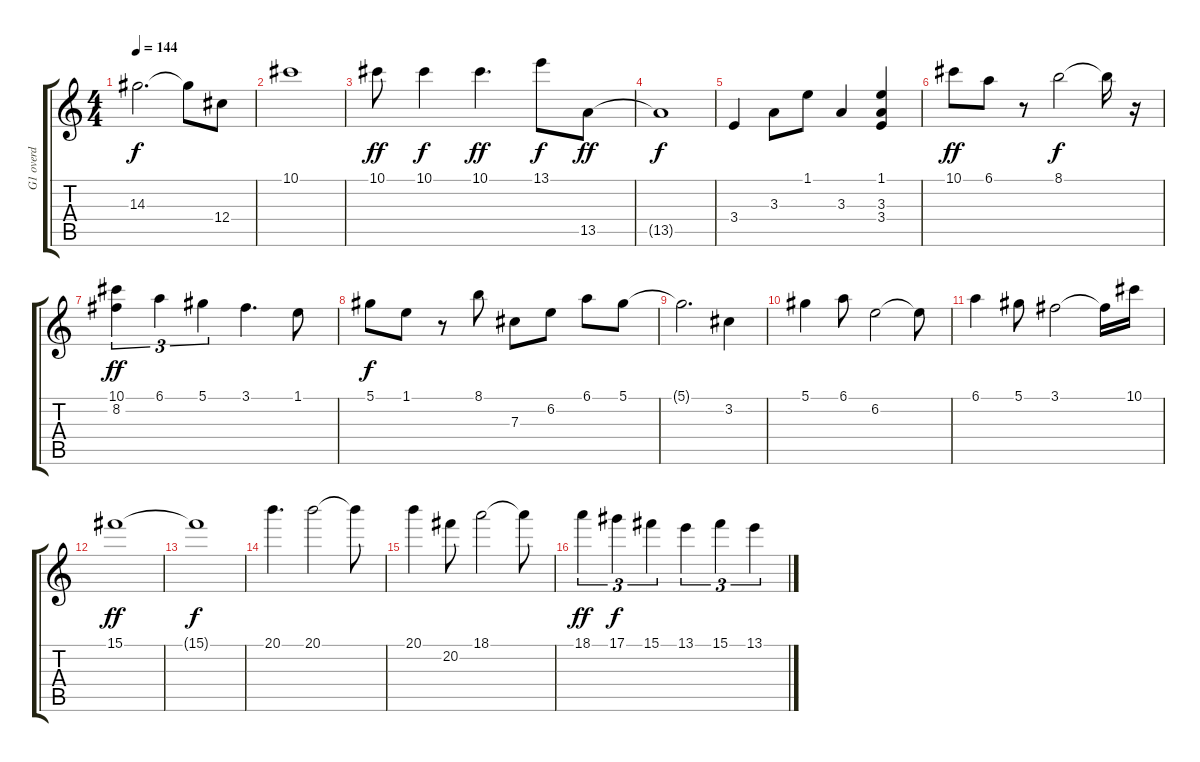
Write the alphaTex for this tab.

\track ("G1 overd" "G1 overd") {instrument overdrivenguitar}
\staff {score tabs}
\tuning (Eb4 Bb3 Gb3 Db3 Ab2 Eb2) {hide}
\ts (4 4)
\tempo 144
\clef g2
\ks c
14.3{t}.2{d dy f} 14.3{t}.8 12.4.8 |
10.1.1 |
10.1.8{dy ff} 10.1.4{dy f} 10.1.4{d dy ff} 13.1.8{dy f} 13.5.8{dy ff} |
13.5{t}.1{dy f} |
3.4.4 3.3.8 1.1.8 3.3.4 (1.1 3.3 3.4).4 |
10.1.8{dy ff} 6.1.8 r.8 8.1.2{dy f} 8.1{t}.16 r.16 |
(10.1 8.2).4{tu (3 2) dy ff} 6.1.4{tu (3 2)} 5.1.4{tu (3 2)} 3.1.4{d} 1.1.8 |
5.1.8{dy f} 1.1.8 r.8 8.1.8 7.3.8 6.2.8 6.1.8 5.1.8 |
5.1{t}.2{d} 3.2.4 |
5.1.4 6.1.8 6.2.2 6.2{t}.8 |
6.1.4 5.1.8 3.1.2 3.1{t}.16 10.1.16 |
15.1.1{dy ff} |
15.1{t}.1{dy f} |
20.1.4{d} 20.1.2 20.1{t}.8 |
20.1.4 20.2.8 18.1.2 18.1{t}.8 |
18.1.4{tu (3 2) dy ff} 17.1.4{tu (3 2) dy f} 15.1.4{tu (3 2)} 13.1.4{tu (3 2)} 15.1.4{tu (3 2)} 13.1.4{tu (3 2)}
